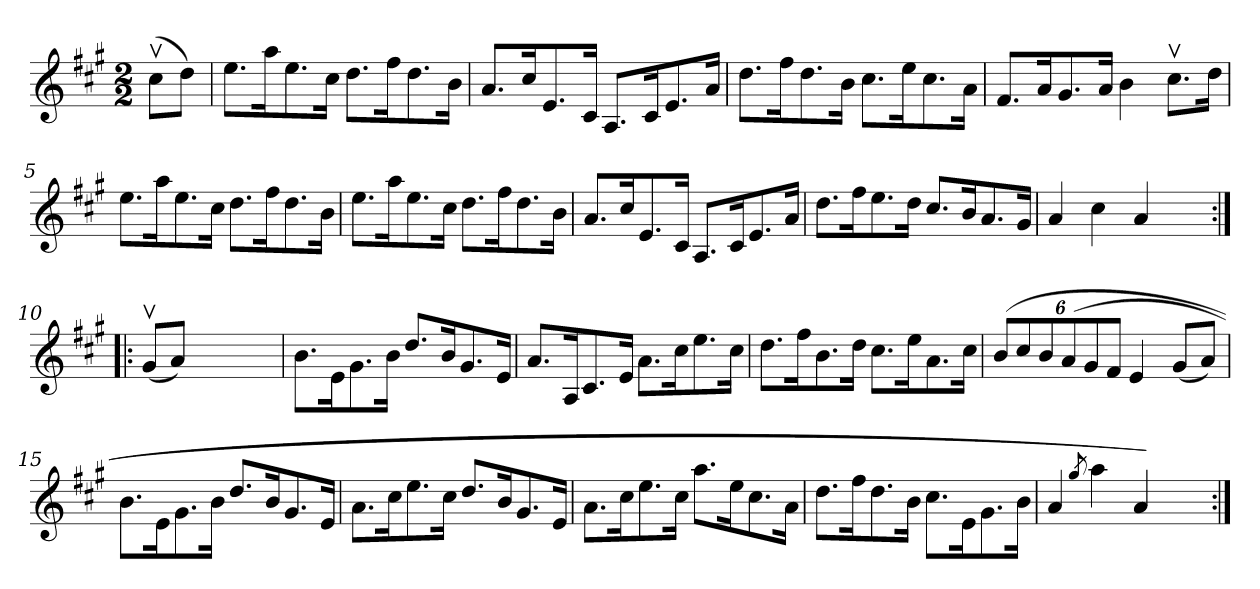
**kern
*part1
*staff1
*clefG2
*k[f#c#g#]
*A:
*M2/2
=
(8cc#v\L
8dd\J)
=1
8.ee\L
16aa\K
8.ee\
16cc#\Jk
8.dd\L
16ff#\K
8.dd\
16b\Jk
=2
8.a/L
16cc#/K
8.e/
16c#/Jk
8.A/L
16c#/K
8.e/
16a/Jk
=3
8.dd\L
16ff#\K
8.dd\
16b\Jk
8.cc#\L
16ee\K
8.cc#\
16a\Jk
=4
8.f#/L
16a/K
8.g#/
16a/Jk
4b
8.cc#v\L
16dd\Jk
=5
8.ee\L
16aa\K
8.ee\
16cc#\Jk
8.dd\L
16ff#\K
8.dd\
16b\Jk
=6
8.ee\L
16aa\K
8.ee\
16cc#\Jk
8.dd\L
16ff#\K
8.dd\
16b\Jk
=7
8.a/L
16cc#/K
8.e/
16c#/Jk
8.A/L
16c#/K
8.e/
16a/Jk
=8
8.dd\L
16ff#\K
8.ee\
16dd\Jk
8.cc#/L
16b/K
8.a/
16g#/Jk
=9
4a
4cc#
4a
4ryy
=10:|!|:
(8g#v/L
8a/J)
2.ryy
=11
8.b\L
16e\K
8.g#\
16b\Jk
8.dd/L
16b/K
8.g#/
16e/Jk
=12
8.a/L
16A/K
8.c#/
16e/Jk
8.a\L
16cc#\K
8.ee\
16cc#\Jk
=13
8.dd\L
16ff#\K
8.b\
16dd\Jk
8.cc#\L
16ee\K
8.a\
16cc#\Jk
=14
(12b/L
12cc#/
12b/
(12a/
12g#/
12f#/J
4e
(8g#/L
8a/J)
=15
8.b\L
16e\K
8.g#\
16b\Jk
8.dd/L
16b/K
8.g#/
16e/Jk
=16
8.a\L
16cc#\K
8.ee\
16cc#\Jk
8.dd/L
16b/K
8.g#/
16e/Jk
=17
8.a\L
16cc#\K
8.ee\
16cc#\Jk
8.aa\L
16ee\K
8.cc#\
16a\Jk
=18
8.dd\L
16ff#\K
8.dd\
16b\Jk
8.cc#\L
16e\K
8.g#\
16b\Jk
=19
4a
8qgg#
4aa
4a))
4ryy
=:|!
*-
